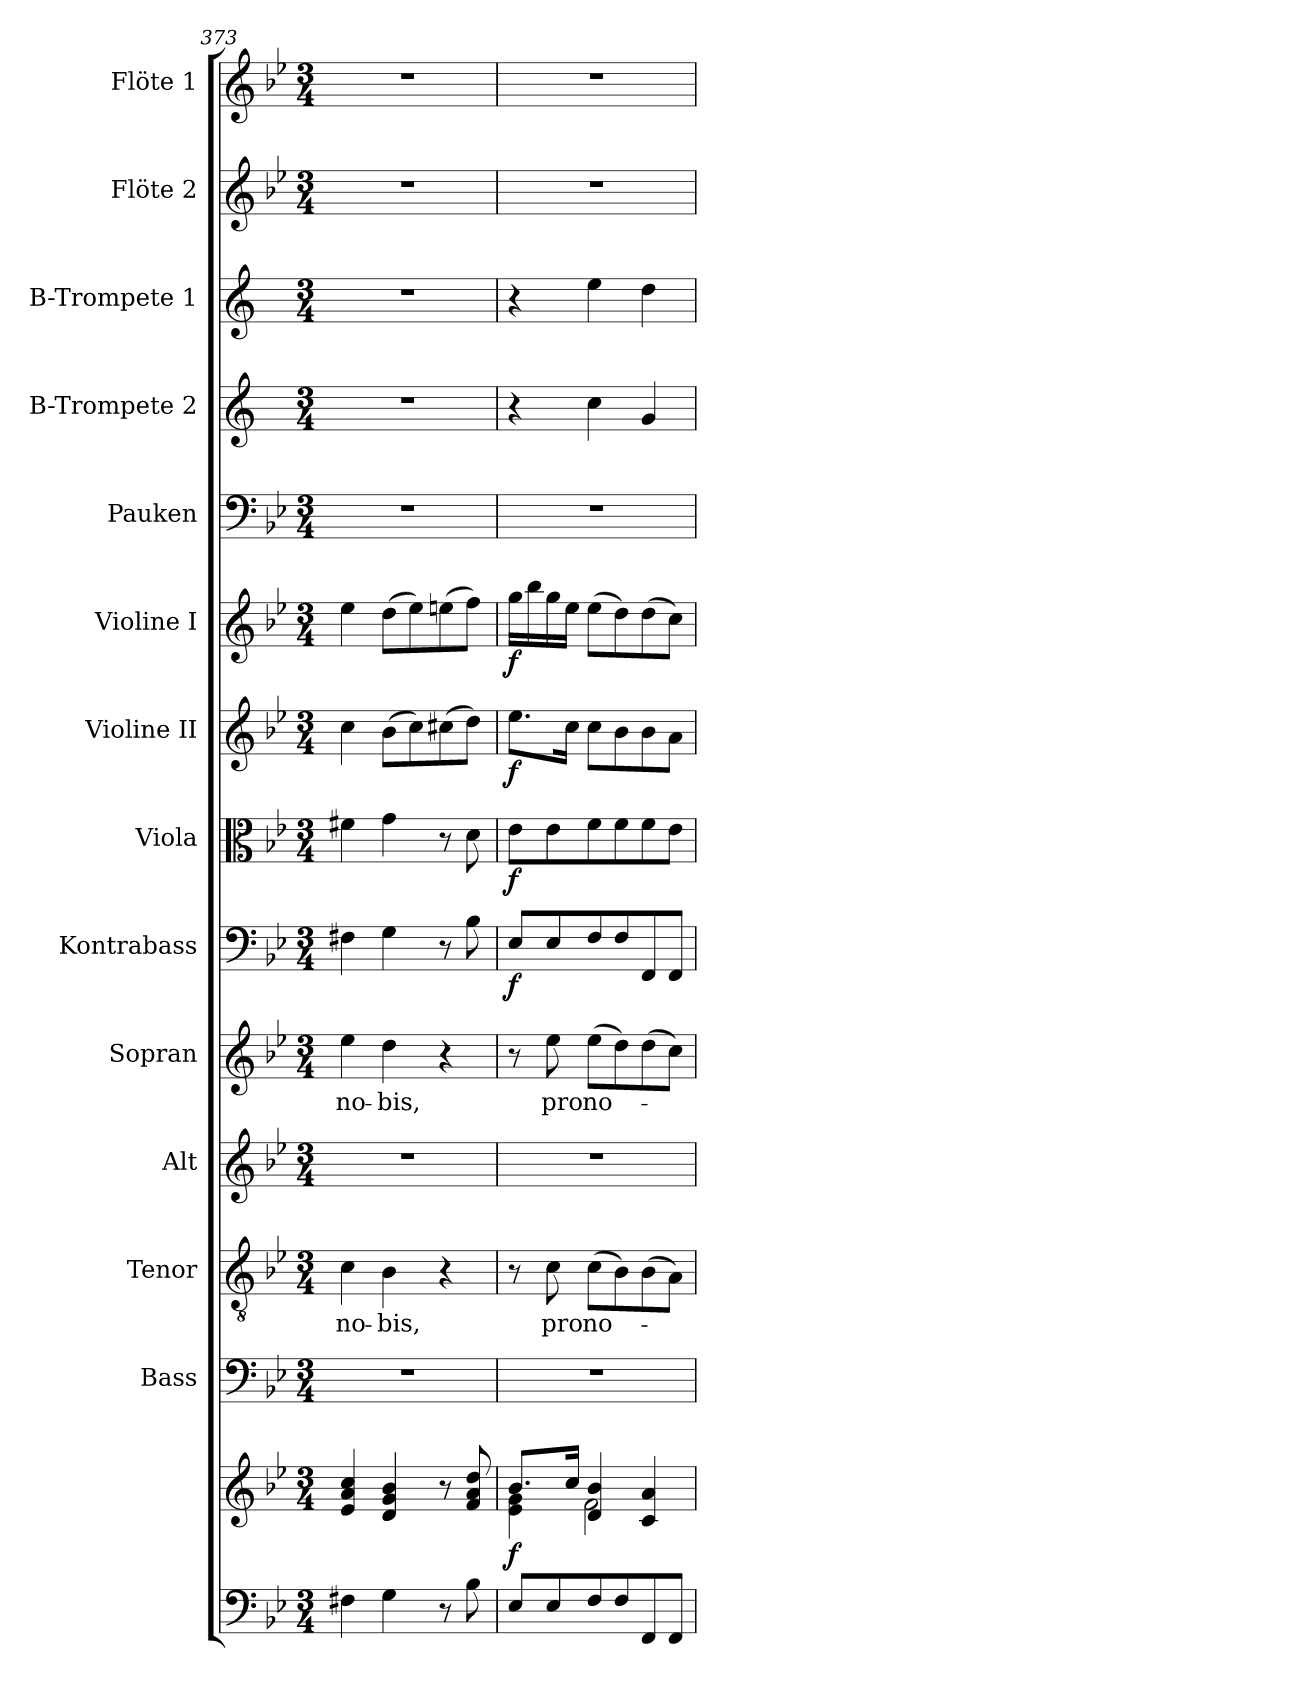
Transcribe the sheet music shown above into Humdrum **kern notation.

**kern	**kern	**dynam	**kern	**kern	**text	**kern	**kern	**text	**kern	**dynam	**kern	**dynam	**kern	**dynam	**kern	**dynam	**kern	**kern	**kern	**kern	**kern
*part14	*part14	*part14	*part13	*part12	*part12	*part11	*part10	*part10	*part9	*part9	*part8	*part8	*part7	*part7	*part6	*part6	*part5	*part4	*part3	*part2	*part1
*staff15	*staff14	*staff14/15	*staff13	*staff12	*staff12	*staff11	*staff10	*staff10	*staff9	*staff9	*staff8	*staff8	*staff7	*staff7	*staff6	*staff6	*staff5	*staff4	*staff3	*staff2	*staff1
*	*	*	*I"Bass	*I"Tenor	*	*I"Alt	*I"Sopran	*	*I"Kontrabass	*	*I"Viola	*	*I"Violine II	*	*I"Violine I	*	*I"Pauken	*I"B-Trompete 2	*I"B-Trompete 1	*I"Flöte 2	*I"Flöte 1
*	*	*	*I'B.	*I'T.	*	*I'A.	*I'S.	*	*I'Kb.	*	*I'Vla.	*	*I'Vl. II	*	*I'Vl. I	*	*I'Pk.	*I'B Trp. 2	*I'B Trp. 1	*I'Fl. 2	*I'Fl. 1
*clefF4	*clefG2	*	*clefF4	*clefGv2	*	*clefG2	*clefG2	*	*clefF4	*	*clefC3	*	*clefG2	*	*clefG2	*	*clefF4	*clefG2	*clefG2	*clefG2	*clefG2
*	*	*	*	*	*	*	*	*	*ITrd7c12	*	*	*	*	*	*	*	*	*ITrd1c2	*ITrd1c2	*	*
*k[b-e-]	*k[b-e-]	*	*k[b-e-]	*k[b-e-]	*	*k[b-e-]	*k[b-e-]	*	*k[b-e-]	*	*k[b-e-]	*	*k[b-e-]	*	*k[b-e-]	*	*k[b-e-]	*k[b-e-]	*k[b-e-]	*k[b-e-]	*k[b-e-]
*B-:	*B-:	*	*B-:	*B-:	*	*B-:	*B-:	*	*B-:	*	*B-:	*	*B-:	*	*B-:	*	*B-:	*B-:	*B-:	*B-:	*B-:
*M3/4	*M3/4	*	*M3/4	*M3/4	*	*M3/4	*M3/4	*	*M3/4	*	*M3/4	*	*M3/4	*	*M3/4	*	*M3/4	*M3/4	*M3/4	*M3/4	*M3/4
=373	=373	=373	=373	=373	=373	=373	=373	=373	=373	=373	=373	=373	=373	=373	=373	=373	=373	=373	=373	=373	=373
!	!	!	!	!	!LO:LY:b	!	!	!LO:LY:b	!	!	!	!	!	!	!	!	!	!	!	!	!
4F#X\	4e-/ 4a/ 4cc/	.	2.r	4c\	no-	2.r	4ee-\	no-	4FF#X\	.	4f#X\	.	4cc\	.	4ee-\	.	2.r	2.r	2.r	2.r	2.r
!	!	!	!	!	!LO:LY:b	!	!	!LO:LY:b	!	!	!	!	!	!	!	!	!	!	!	!	!
4G\	4d/ 4g/ 4b-/	.	.	4B-\	-bis,	.	4dd\	-bis,	4GG\	.	4g\	.	(>8b-\L	.	(>8dd\L	.	.	.	.	.	.
.	.	.	.	.	.	.	.	.	.	.	.	.	8cc\)	.	8ee-\)	.	.	.	.	.	.
8r	8r	.	.	4r	.	.	4r	.	8r	.	8r	.	(>8cc#X\	.	(>8een\	.	.	.	.	.	.
8B-\	8f/ 8a/ 8dd/	.	.	.	.	.	.	.	8BB-\	.	8d\	.	8dd\J)	.	8ff\J)	.	.	.	.	.	.
=374	=374	=374	=374	=374	=374	=374	=374	=374	=374	=374	=374	=374	=374	=374	=374	=374	=374	=374	=374	=374	=374
*	*^	*	*	*	*	*	*	*	*	*	*	*	*	*	*	*	*	*	*	*	*
!	!	!	!LO:DY:b	!	!	!	!	!	!	!	!LO:DY:b	!	!LO:DY:b	!	!LO:DY:b	!	!LO:DY:b	!	!	!	!	!
8E-/L	8.b-/L	4e-\ 4g\	f	2.r	8r	.	2.r	8r	.	8EE-/L	f	8e-\L	f	8.ee-\L	f	16gg\LL	f	2.r	4r	4r	2.r	2.r
.	.	.	.	.	.	.	.	.	.	.	.	.	.	.	.	16bb-\	.	.	.	.	.	.
!	!	!	!	!	!	!LO:LY:b	!	!	!LO:LY:b	!	!	!	!	!	!	!	!	!	!	!	!	!
8E-/	.	.	.	.	8c\	pro	.	8ee-\	pro	8EE-/	.	8e-\	.	.	.	16gg\	.	.	.	.	.	.
.	16cc/Jk	.	.	.	.	.	.	.	.	.	.	.	.	16cc\Jk	.	16ee-\JJ	.	.	.	.	.	.
!	!	!	!	!	!	!LO:LY:b	!	!	!LO:LY:b	!	!	!	!	!	!	!	!	!	!	!	!	!
8F/	4d/ 4b-/	2f\	.	.	(>8c\L	no-	.	(>8ee-\L	no-	8FF/	.	8f\	.	8cc\L	.	(>8ee-\L	.	.	4b-\	4dd\	.	.
8F/	.	.	.	.	8B-\)	.	.	8dd\)	.	8FF/	.	8f\	.	8b-\	.	8dd\)	.	.	.	.	.	.
8FF/	4c/ 4a/	.	.	.	(>8B-\	.	.	(>8dd\	.	8FFF/	.	8f\	.	8b-\	.	(>8dd\	.	.	4f/	4cc\	.	.
8FF/J	.	.	.	.	8A\J)	.	.	8cc\J)	.	8FFF/J	.	8e-\J	.	8a\J	.	8cc\J)	.	.	.	.	.	.
*	*v	*v	*	*	*	*	*	*	*	*	*	*	*	*	*	*	*	*	*	*	*	*
=	=	=	=	=	=	=	=	=	=	=	=	=	=	=	=	=	=	=	=	=	=
*-	*-	*-	*-	*-	*-	*-	*-	*-	*-	*-	*-	*-	*-	*-	*-	*-	*-	*-	*-	*-	*-
